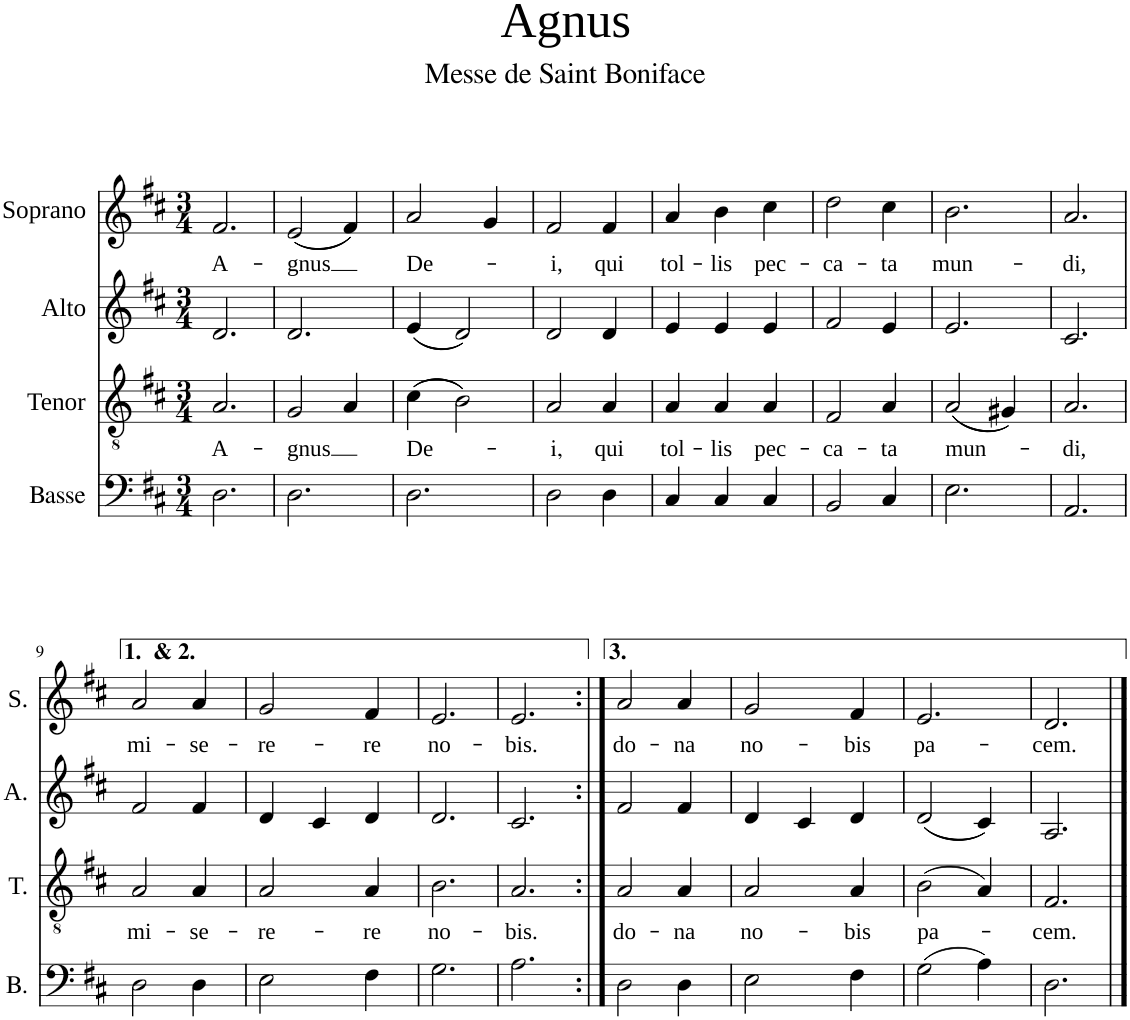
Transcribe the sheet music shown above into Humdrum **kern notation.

**kern	**kern	**text	**kern	**kern	**text
*part4	*part3	*part3	*part2	*part1	*part1
*staff4	*staff3	*staff3	*staff2	*staff1	*staff1
*I"Basse	*I"Tenor	*	*I"Alto	*I"Soprano	*
*I'B.	*I'T.	*	*I'A.	*I'S.	*
*clefF4	*clefGv2	*	*clefG2	*clefG2	*
*k[f#c#]	*k[f#c#]	*	*k[f#c#]	*k[f#c#]	*
*M3/4	*M3/4	*	*M3/4	*M3/4	*
=1	=1	=1	=1	=1	=1
!	!	!LO:LY:b	!	!	!LO:LY:b
2.D\	2.A/	A-	2.d/	2.f#/	A-
=2	=2	=2	=2	=2	=2
!	!	!LO:LY:b	!	!	!LO:LY:b
2.D\	2G/	-gnus	2.d/	((2e/	-gnus
.	4A/	.	.	4f#/))	.
=3	=3	=3	=3	=3	=3
!	!	!LO:LY:b	!	!	!LO:LY:b
2.D\	((4c#\	De-	((4e/	2a/	De-
.	2B\))	.	2d/))	.	.
.	.	.	.	4g/	.
=4	=4	=4	=4	=4	=4
!	!	!LO:LY:b	!	!	!LO:LY:b
2D\	2A/	-i,	2d/	2f#/	-i,
!	!	!LO:LY:b	!	!	!LO:LY:b
4D\	4A/	qui	4d/	4f#/	qui
=5	=5	=5	=5	=5	=5
!	!	!LO:LY:b	!	!	!LO:LY:b
4C#/	4A/	tol-	4e/	4a/	tol-
!	!	!LO:LY:b	!	!	!LO:LY:b
4C#/	4A/	-lis	4e/	4b\	-lis
!	!	!LO:LY:b	!	!	!LO:LY:b
4C#/	4A/	pec-	4e/	4cc#\	pec-
=6	=6	=6	=6	=6	=6
!	!	!LO:LY:b	!	!	!LO:LY:b
2BB/	2F#/	-ca-	2f#/	2dd\	-ca-
!	!	!LO:LY:b	!	!	!LO:LY:b
4C#/	4A/	-ta	4e/	4cc#\	-ta
=7	=7	=7	=7	=7	=7
!	!	!LO:LY:b	!	!	!LO:LY:b
2.E\	((2A/	mun-	2.e/	2.b\	mun-
.	4G#X/))	.	.	.	.
=8	=8	=8	=8	=8	=8
!	!	!LO:LY:b	!	!	!LO:LY:b
2.AA/	2.A/	-di,	2.c#/	2.a/	-di,
!!LO:LB:g=z
=9	=9	=9	=9	=9	=9
!	!	!LO:LY:b	!	!	!LO:LY:b
2D\	2A/	mi-	2f#/	2a/	mi-
!	!	!LO:LY:b	!	!	!LO:LY:b
4D\	4A/	-se-	4f#/	4a/	-se-
=10	=10	=10	=10	=10	=10
!	!	!LO:LY:b	!	!	!LO:LY:b
2E\	2A/	-re-	4d/	2g/	-re-
.	.	.	4c#/	.	.
!	!	!LO:LY:b	!	!	!LO:LY:b
4F#\	4A/	-re	4d/	4f#/	-re
=11	=11	=11	=11	=11	=11
!	!	!LO:LY:b	!	!	!LO:LY:b
2.G\	2.B\	no-	2.d/	2.e/	no-
=12	=12	=12	=12	=12	=12
!	!	!LO:LY:b	!	!	!LO:LY:b
2.A\	2.A/	-bis.	2.c#/	2.e/	-bis.
=13:|!	=13:|!	=13:|!	=13:|!	=13:|!	=13:|!
!	!	!LO:LY:b	!	!	!LO:LY:b
2D\	2A/	do-	2f#/	2a/	do-
!	!	!LO:LY:b	!	!	!LO:LY:b
4D\	4A/	-na	4f#/	4a/	-na
=14	=14	=14	=14	=14	=14
!	!	!LO:LY:b	!	!	!LO:LY:b
2E\	2A/	no-	4d/	2g/	no-
.	.	.	4c#/	.	.
!	!	!LO:LY:b	!	!	!LO:LY:b
4F#\	4A/	-bis	4d/	4f#/	-bis
=15	=15	=15	=15	=15	=15
!	!	!LO:LY:b	!	!	!LO:LY:b
(2G\	(2B\	pa-	((2d/	2.e/	pa-
4A\)	4A/)	.	4c#/))	.	.
=16	=16	=16	=16	=16	=16
!	!	!LO:LY:b	!	!	!LO:LY:b
2.D\	2.F#/	-cem.	2.A/	2.d/	-cem.
==	==	==	==	==	==
*-	*-	*-	*-	*-	*-
